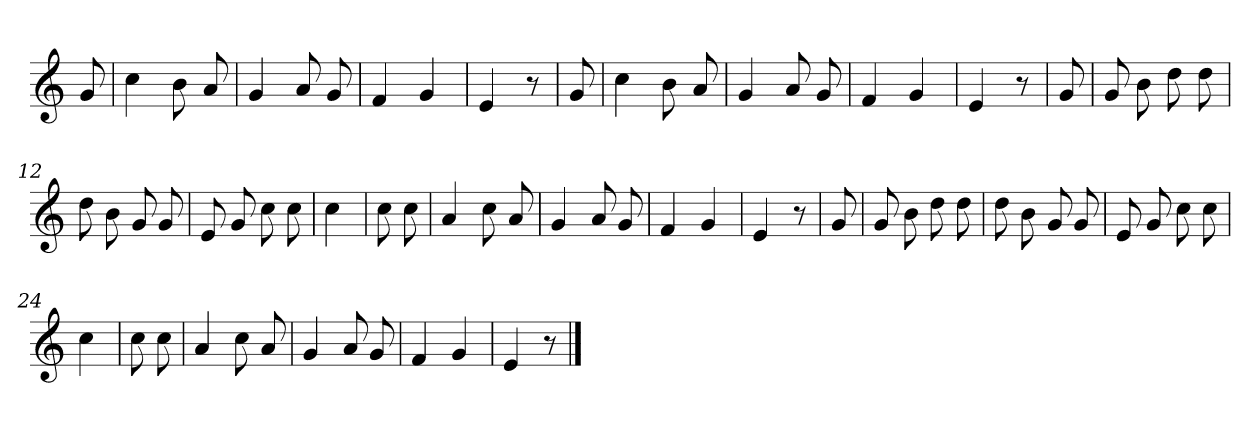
**kern
*part1
*staff1
*clefG2
*k[]
*C:
=
8g
=1
4cc
8b
8a
=2
4g
8a
8g
=3
4f
4g
=4
4e
8r
=5
8g
=6
4cc
8b
8a
=7
4g
8a
8g
=8
4f
4g
=9
4e
8r
=10
8g
=11
8g
8b
8dd
8dd
=12
8dd
8b
8g
8g
=13
8e
8g
8cc
8cc
=14
4cc
=15
8cc
8cc
=16
4a
8cc
8a
=17
4g
8a
8g
=18
4f
4g
=19
4e
8r
=20
8g
=21
8g
8b
8dd
8dd
=22
8dd
8b
8g
8g
=23
8e
8g
8cc
8cc
=24
4cc
=25
8cc
8cc
=26
4a
8cc
8a
=27
4g
8a
8g
=28
4f
4g
=29
4e
8r
==
*-
